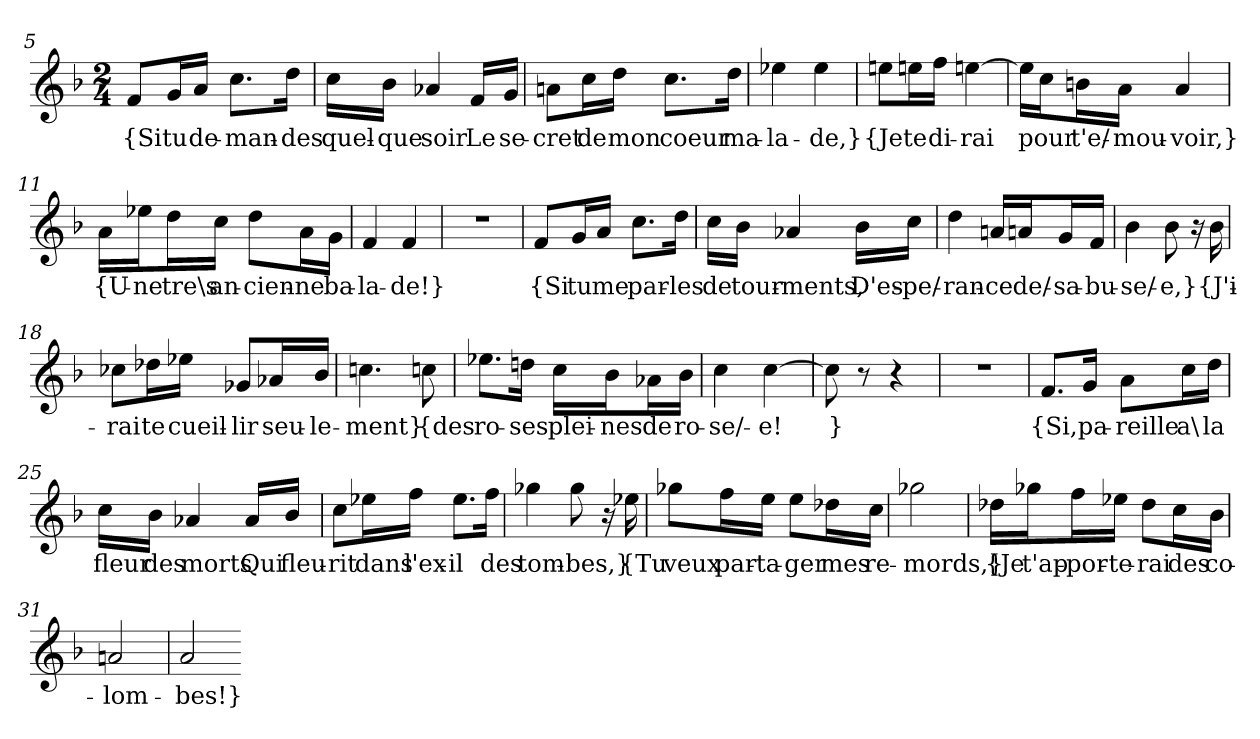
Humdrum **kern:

**kern	**text
*part1	*part1
*staff1	*staff1
*clefG2	*
*k[b-]	*
*M2/4	*
*MM52	*
=5	=5
8f/L	{Si
16g/L	tu
16a/JJ	de-
8.cc\L	-man-
16dd\Jk	-des
=6	=6
16cc\LL	quel-
16b-\JJ	-que
4a-X	soir
16f/LL	Le
16g/JJ	se-
=7	=7
8an\L	-cret
16cc\L	de
16dd\JJ	mon
8.cc\L	coeur
16dd\Jk	ma-
=8	=8
4ee-X	-la-
4ee-	-de,}
=9	=9
8een\L	{Je
16een\L	te
16ff\JJ	di-
[4een	-rai
=10	=10
16een\LL]	.
16cc\J	pour
16bn\L	t'e/-
16a\JJ	-mou-
4a	-voir,}
=11	=11
16a\LL	{U-
16ee-X\J	-ne
16dd\L	tre\s
16cc\JJ	an-
8dd\L	-cien-
16a\L	-ne
16g\JJ	ba-
=12	=12
4f	-la-
4f	-de!}
=13	=13
2r	.
=14	=14
8f/L	{Si
16g/L	tu
16a/JJ	me
8.cc\L	par-
16dd\Jk	-les
=15	=15
16cc\LL	de
16b-\JJ	tour-
4a-X	-ments,
16b-\LL	D'es-
16cc\JJ	-pe/-
=16	=16
4dd	-ran-
16an/LL	-ce
16an/J	de/-
16g/L	-sa-
16f/JJ	-bu-
=17	=17
4b-	-se/-
8b-	-e,}
16r	.
16b-	{J'i-
=18	=18
8cc-X\L	-rai
16dd-X\L	te
16ee-X\JJ	cueil-
8g-X/L	-lir
16a-X/L	seu-
16b-/JJ	-le-
=19	=19
4.ccn	-ment}
8ccn	{des
=20	=20
8.ee-X\L	ro-
16ddn\Jk	-ses
16cc\LL	plei-
16b-\J	-nes
16a-X\L	de
16b-\JJ	ro-
=21	=21
4cc	-se/-
[4cc	-e!
=22	=22
8cc]	}
8r	.
4r	.
=23	=23
2r	.
=24	=24
8.f/L	{Si,
16g/Jk	pa-
8a\L	-reille
16cc\L	a\
16dd\JJ	la
=25	=25
16cc\LL	fleur
16b-\JJ	des
4a-X	morts
16a-/LL	Qui
16b-/JJ	fleu-
=26	=26
8cc\L	-rit
16ee-X\L	dans
16ff\JJ	l'ex-
8.ee-\L	-il
16ff\Jk	des
=27	=27
4gg-X	tom-
8gg-	-bes,}
16r	.
16ee-X	{Tu
=28	=28
8gg-X\L	veux
16ff\L	par-
16ee\JJ	-ta-
8ee\L	-ger
16dd-X\L	mes
16cc\JJ	re-
=29	=29
2gg-X	-mords,}
=30	=30
16dd-X\LL	{Je
16gg-X\J	t'ap-
16ff\L	-por-
16ee-X\JJ	-te-
8dd-\L	-rai
16cc\L	des
16b-\JJ	co-
=31	=31
2an	-lom-
=32	=32
2a	-bes!}
=-	=-
*-	*-
